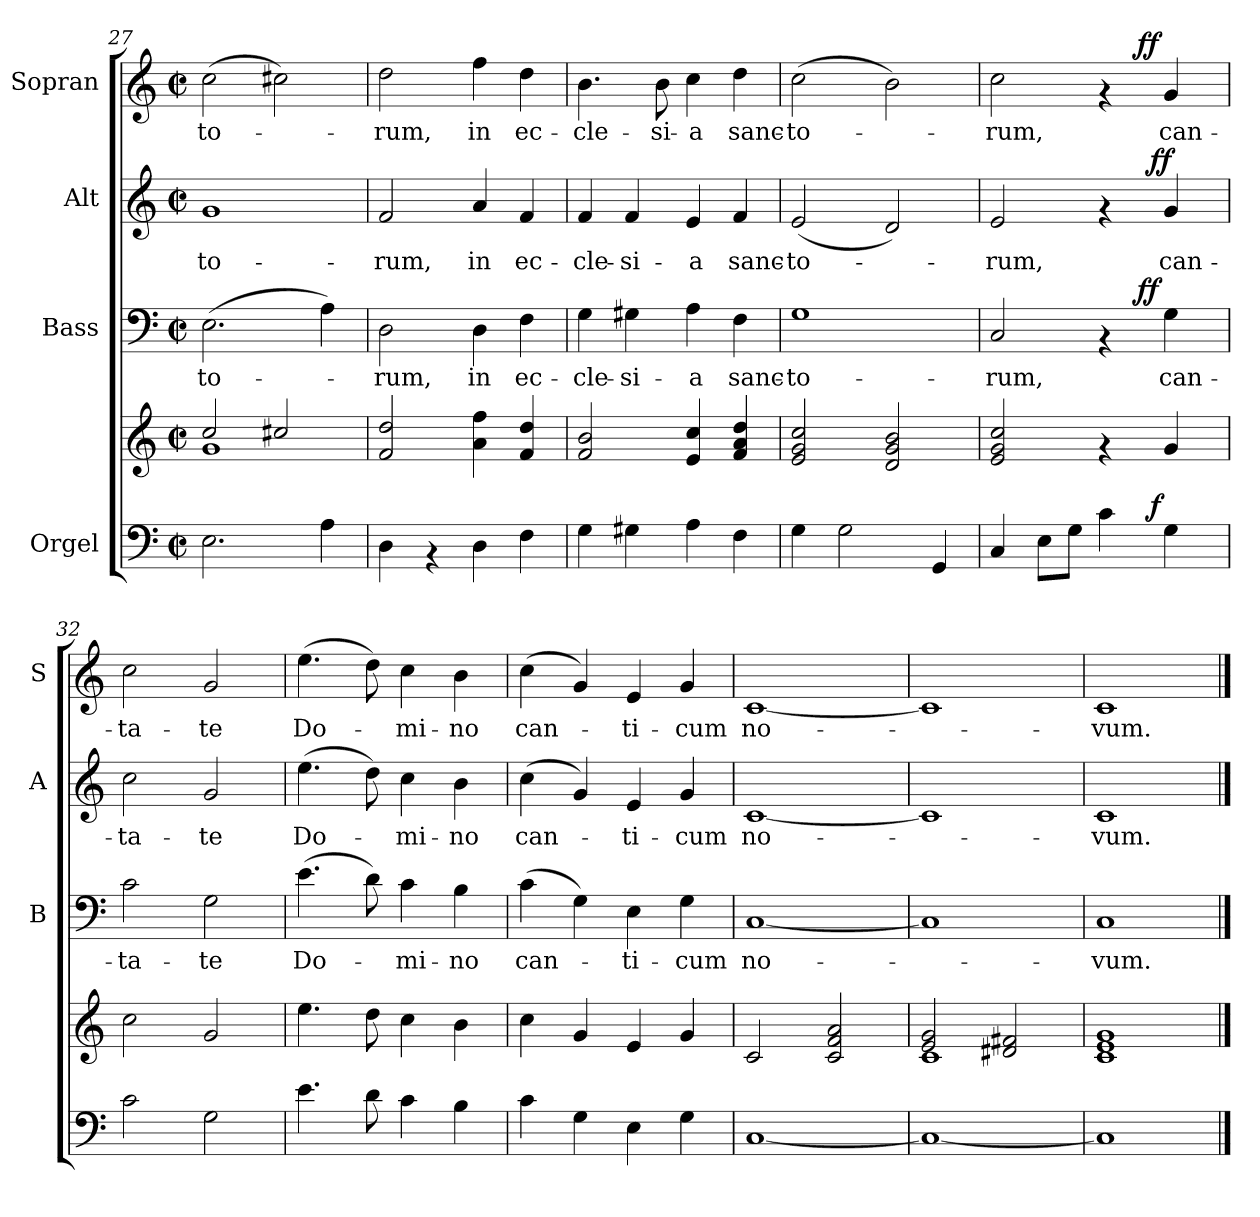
**kern	**kern	**dynam	**kern	**text	**dynam	**kern	**text	**dynam	**kern	**text	**dynam
*part4	*part4	*part4	*part3	*part3	*part3	*part2	*part2	*part2	*part1	*part1	*part1
*staff5	*staff4	*staff4/5	*staff3	*staff3	*staff3	*staff2	*staff2	*staff2	*staff1	*staff1	*staff1
*I"Orgel	*	*	*I"Bass	*	*	*I"Alt	*	*	*I"Sopran	*	*
*	*	*	*I'B	*	*	*I'A	*	*	*I'S	*	*
!!LO:LB:g=z
*clefF4	*clefG2	*	*clefF4	*	*	*clefG2	*	*	*clefG2	*	*
*k[]	*k[]	*	*k[]	*	*	*k[]	*	*	*k[]	*	*
*C:	*C:	*	*C:	*	*	*C:	*	*	*C:	*	*
*M2/2	*M2/2	*	*M2/2	*	*	*M2/2	*	*	*M2/2	*	*
*met(c|)	*met(c|)	*	*met(c|)	*	*	*met(c|)	*	*	*met(c|)	*	*
=27	=27	=27	=27	=27	=27	=27	=27	=27	=27	=27	=27
*	*^	*	*	*	*	*	*	*	*	*	*
!	!	!	!	!	!LO:LY:b	!	!	!LO:LY:b	!	!	!LO:LY:b	!
2.E\	2cc/	1g	.	(>2.E\	-to-	.	1g	-to-	.	(>2cc\	-to-	.
.	2cc#X/	.	.	.	.	.	.	.	.	2cc#X\)	.	.
4A\	.	.	.	4A\)	.	.	.	.	.	.	.	.
*	*v	*v	*	*	*	*	*	*	*	*	*	*
=28	=28	=28	=28	=28	=28	=28	=28	=28	=28	=28	=28
!	!	!	!	!LO:LY:b	!	!	!LO:LY:b	!	!	!LO:LY:b	!
4D\	2f/ 2dd/	.	2D\	-rum,	.	2f/	-rum,	.	2dd\	-rum,	.
4rAA	.	.	.	.	.	.	.	.	.	.	.
!	!	!	!	!LO:LY:b	!	!	!LO:LY:b	!	!	!LO:LY:b	!
4D\	4a\ 4ff\	.	4D\	in	.	4a/	in	.	4ff\	in	.
!	!	!	!	!LO:LY:b	!	!	!LO:LY:b	!	!	!LO:LY:b	!
4F\	4f/ 4dd/	.	4F\	ec-	.	4f/	ec-	.	4dd\	ec-	.
=29	=29	=29	=29	=29	=29	=29	=29	=29	=29	=29	=29
!	!	!	!	!LO:LY:b	!	!	!LO:LY:b	!	!	!LO:LY:b	!
4G\	2f/ 2b/	.	4G\	-cle-	.	4f/	-cle-	.	4.b\	-cle-	.
!	!	!	!	!LO:LY:b	!	!	!LO:LY:b	!	!	!	!
4G#X\	.	.	4G#X\	-si-	.	4f/	-si-	.	.	.	.
!	!	!	!	!	!	!	!	!	!	!LO:LY:b	!
.	.	.	.	.	.	.	.	.	8b\	-si-	.
!	!	!	!	!LO:LY:b	!	!	!LO:LY:b	!	!	!LO:LY:b	!
4A\	4e/ 4cc/	.	4A\	-a	.	4e/	-a	.	4cc\	-a	.
!	!	!	!	!LO:LY:b	!	!	!LO:LY:b	!	!	!LO:LY:b	!
4F\	4f/ 4a/ 4dd/	.	4F\	sanc-	.	4f/	sanc-	.	4dd\	sanc-	.
=30	=30	=30	=30	=30	=30	=30	=30	=30	=30	=30	=30
!	!	!	!	!LO:LY:b	!	!	!LO:LY:b	!	!	!LO:LY:b	!
4G\	2e/ 2g/ 2cc/	.	1G	-to-	.	(<2e/	-to-	.	(>2cc\	-to-	.
2G\	.	.	.	.	.	.	.	.	.	.	.
.	2d/ 2g/ 2b/	.	.	.	.	2d/)	.	.	2b\)	.	.
4GG/	.	.	.	.	.	.	.	.	.	.	.
=31	=31	=31	=31	=31	=31	=31	=31	=31	=31	=31	=31
!	!	!	!	!LO:LY:b	!	!	!LO:LY:b	!	!	!LO:LY:b	!
*^	*	*	*^	*	*	*^	*	*	*^	*	*
4C/	2ryy	2e/ 2g/ 2cc/	.	2C/	2ryy	-rum,	.	2e/	2ryy	-rum,	.	2cc\	2ryy	-rum,	.
8E\L	.	.	.	.	.	.	.	.	.	.	.	.	.	.	.
8G\J	.	.	.	.	.	.	.	.	.	.	.	.	.	.	.
4c\	8..ryy	4rf	.	4rAA	8.ryy	.	.	4rf	8..ryy	.	.	4rf	8.ryy	.	.
!	!	!	!	!	!	!	!LO:DY:a	!	!	!	!	!	!	!	!LO:DY:a
.	.	.	.	.	4ryy	.	ff	.	.	.	.	.	4ryy	.	ff
!	!	!	!LO:DY:a=2	!	!	!	!	!	!	!	!LO:DY:a	!	!	!	!
.	4ryy	.	f	.	.	.	.	.	4ryy	.	ff	.	.	.	.
!	!	!	!	!	!	!LO:LY:b	!	!	!	!LO:LY:b	!	!	!	!LO:LY:b	!
4G\	.	4g/	.	4G\	.	can-	.	4g/	.	can-	.	4g/	.	can-	.
.	.	.	.	.	16ryy	.	.	.	.	.	.	.	16ryy	.	.
.	32ryy	.	.	.	.	.	.	.	32ryy	.	.	.	.	.	.
!!LO:PB:g=z
=32	=32	=32	=32	=32	=32	=32	=32	=32	=32	=32	=32	=32	=32	=32	=32
!	!	!	!	!	!	!LO:LY:b	!	!	!	!LO:LY:b	!	!	!	!LO:LY:b	!
*	*	*	*	*v	*v	*	*	*	*	*	*	*v	*v	*	*
*v	*v	*	*	*	*	*	*v	*v	*	*	*	*	*
2c\	2cc\	.	2c\	-ta-	.	2cc\	-ta-	.	2cc\	-ta-	.
!	!	!	!	!LO:LY:b	!	!	!LO:LY:b	!	!	!LO:LY:b	!
2G\	2g/	.	2G\	-te	.	2g/	-te	.	2g/	-te	.
=33	=33	=33	=33	=33	=33	=33	=33	=33	=33	=33	=33
!	!	!	!	!LO:LY:b	!	!	!LO:LY:b	!	!	!LO:LY:b	!
4.e\	4.ee\	.	(>4.e\	Do-	.	(>4.ee\	Do-	.	(>4.ee\	Do-	.
8d\	8dd\	.	8d\)	.	.	8dd\)	.	.	8dd\)	.	.
!	!	!	!	!LO:LY:b	!	!	!LO:LY:b	!	!	!LO:LY:b	!
4c\	4cc\	.	4c\	-mi-	.	4cc\	-mi-	.	4cc\	-mi-	.
!	!	!	!	!LO:LY:b	!	!	!LO:LY:b	!	!	!LO:LY:b	!
4B\	4b\	.	4B\	-no	.	4b\	-no	.	4b\	-no	.
=34	=34	=34	=34	=34	=34	=34	=34	=34	=34	=34	=34
!	!	!	!	!LO:LY:b	!	!	!LO:LY:b	!	!	!LO:LY:b	!
4c\	4cc\	.	(>4c\	can-	.	(>4cc\	can-	.	(>4cc\	can-	.
4G\	4g/	.	4G\)	.	.	4g/)	.	.	4g/)	.	.
!	!	!	!	!LO:LY:b	!	!	!LO:LY:b	!	!	!LO:LY:b	!
4E\	4e/	.	4E\	-ti-	.	4e/	-ti-	.	4e/	-ti-	.
!	!	!	!	!LO:LY:b	!	!	!LO:LY:b	!	!	!LO:LY:b	!
4G\	4g/	.	4G\	-cum	.	4g/	-cum	.	4g/	-cum	.
=35	=35	=35	=35	=35	=35	=35	=35	=35	=35	=35	=35
!	!	!	!	!LO:LY:b	!	!	!LO:LY:b	!	!	!LO:LY:b	!
[<1C	2c/	.	[<1C	no-	.	[<1c	no-	.	[<1c	no-	.
.	2c/ 2f/ 2a/	.	.	.	.	.	.	.	.	.	.
=36	=36	=36	=36	=36	=36	=36	=36	=36	=36	=36	=36
*	*^	*	*	*	*	*	*	*	*	*	*
1C_	2e/ 2g/	1c	.	1C]	.	.	1c]	.	.	1c]	.	.
.	2d#X/ 2f#X/	.	.	.	.	.	.	.	.	.	.	.
*	*v	*v	*	*	*	*	*	*	*	*	*	*
=37	=37	=37	=37	=37	=37	=37	=37	=37	=37	=37	=37
!	!	!	!	!LO:LY:b	!	!	!LO:LY:b	!	!	!LO:LY:b	!
1C]	1c 1e 1g	.	1C	-vum.	.	1c	-vum.	.	1c	-vum.	.
==	==	==	==	==	==	==	==	==	==	==	==
*-	*-	*-	*-	*-	*-	*-	*-	*-	*-	*-	*-
